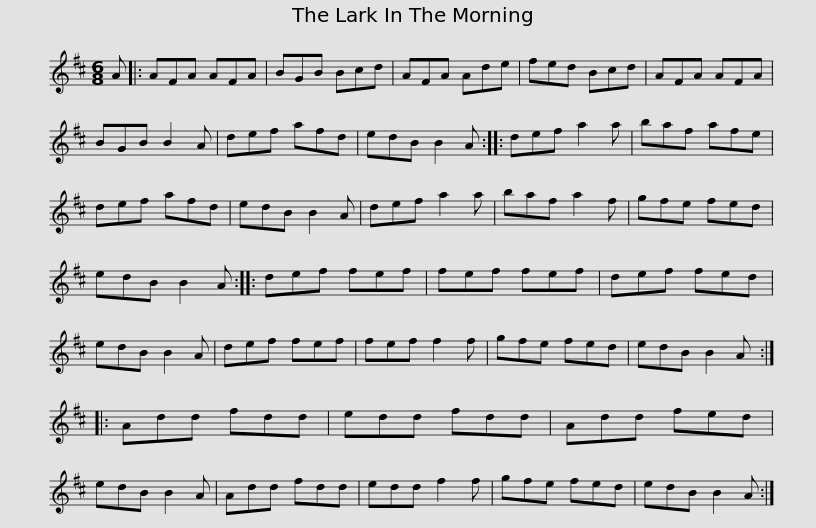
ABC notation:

X:1
L:1/8
M:6/8
I:linebreak $
K:D
V:1 treble
V:1
 A |: AFA AFA | BGB Bcd | AFA Ade | fed Bcd | %5
 AFA AFA | BGB B2 A | def afd |$ edB B2 A :: def a2 a | %10
 baf afe | def afd | edB B2 A | def a2 a | baf a2 f |$ %15
 gfe fed | edB B2 A :: def fef | fef fef | def fed | %20
 edB B2 A | def fef |$ fef f2 f | gfe fed | edB B2 A :: %25
 Add fdd | edd fdd | Add fed | edB B2 A |$ Add fdd | %30
 edd f2 f | gfe fed | edB B2 A :| %33
